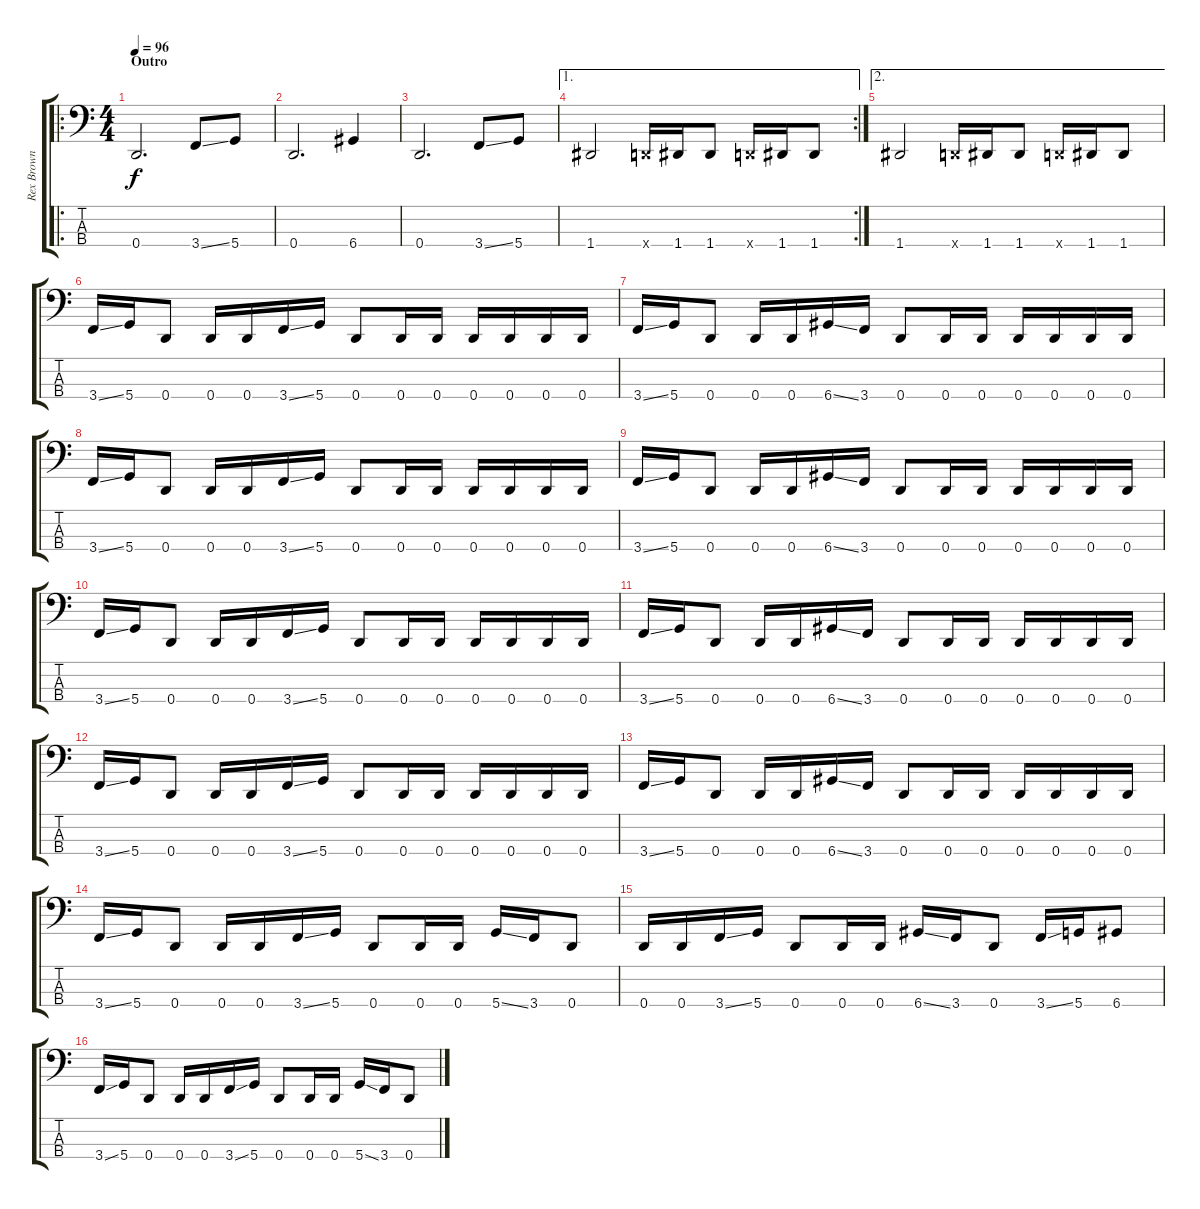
\track ("Rex Brown" "Rex Brown") {instrument electricbasspick}
\staff {score tabs}
\tuning (F2 C2 G1 D1) {hide}
\ro
\ts (4 4)
\section ("" "Outro")
\tempo 96
\clef f4
\ks c
0.4.2{d dy f} 3.4{ss}.8 5.4.8 |
0.4.2{d} 6.4.4 |
0.4.2{d} 3.4{ss}.8 5.4.8 |
\ae 1
\rc 2
1.4.2 0.4{x}.16 1.4.16 1.4.8 0.4{x}.16 1.4.16 1.4.8 |
\ae 2
1.4.2 0.4{x}.16 1.4.16 1.4.8 0.4{x}.16 1.4.16 1.4.8 |
3.4{ss}.16 5.4.16 0.4.8 0.4.16 0.4.16 3.4{ss}.16 5.4.16 0.4.8 0.4.16 0.4.16 0.4.16 0.4.16 0.4.16 0.4.16 |
3.4{ss}.16 5.4.16 0.4.8 0.4.16 0.4.16 6.4{ss}.16 3.4.16 0.4.8 0.4.16 0.4.16 0.4.16 0.4.16 0.4.16 0.4.16 |
3.4{ss}.16 5.4.16 0.4.8 0.4.16 0.4.16 3.4{ss}.16 5.4.16 0.4.8 0.4.16 0.4.16 0.4.16 0.4.16 0.4.16 0.4.16 |
3.4{ss}.16 5.4.16 0.4.8 0.4.16 0.4.16 6.4{ss}.16 3.4.16 0.4.8 0.4.16 0.4.16 0.4.16 0.4.16 0.4.16 0.4.16 |
3.4{ss}.16 5.4.16 0.4.8 0.4.16 0.4.16 3.4{ss}.16 5.4.16 0.4.8 0.4.16 0.4.16 0.4.16 0.4.16 0.4.16 0.4.16 |
3.4{ss}.16 5.4.16 0.4.8 0.4.16 0.4.16 6.4{ss}.16 3.4.16 0.4.8 0.4.16 0.4.16 0.4.16 0.4.16 0.4.16 0.4.16 |
3.4{ss}.16 5.4.16 0.4.8 0.4.16 0.4.16 3.4{ss}.16 5.4.16 0.4.8 0.4.16 0.4.16 0.4.16 0.4.16 0.4.16 0.4.16 |
3.4{ss}.16 5.4.16 0.4.8 0.4.16 0.4.16 6.4{ss}.16 3.4.16 0.4.8 0.4.16 0.4.16 0.4.16 0.4.16 0.4.16 0.4.16 |
3.4{ss}.16 5.4.16 0.4.8 0.4.16 0.4.16 3.4{ss}.16 5.4.16 0.4.8 0.4.16 0.4.16 5.4{ss}.16 3.4.16 0.4.8 |
0.4.16 0.4.16 3.4{ss}.16 5.4.16 0.4.8 0.4.16 0.4.16 6.4{ss}.16 3.4.16 0.4.8 3.4{ss}.16 5.4.16 6.4.8 |
3.4{ss}.16 5.4.16 0.4.8 0.4.16 0.4.16 3.4{ss}.16 5.4.16 0.4.8 0.4.16 0.4.16 5.4{ss}.16 3.4.16 0.4.8
